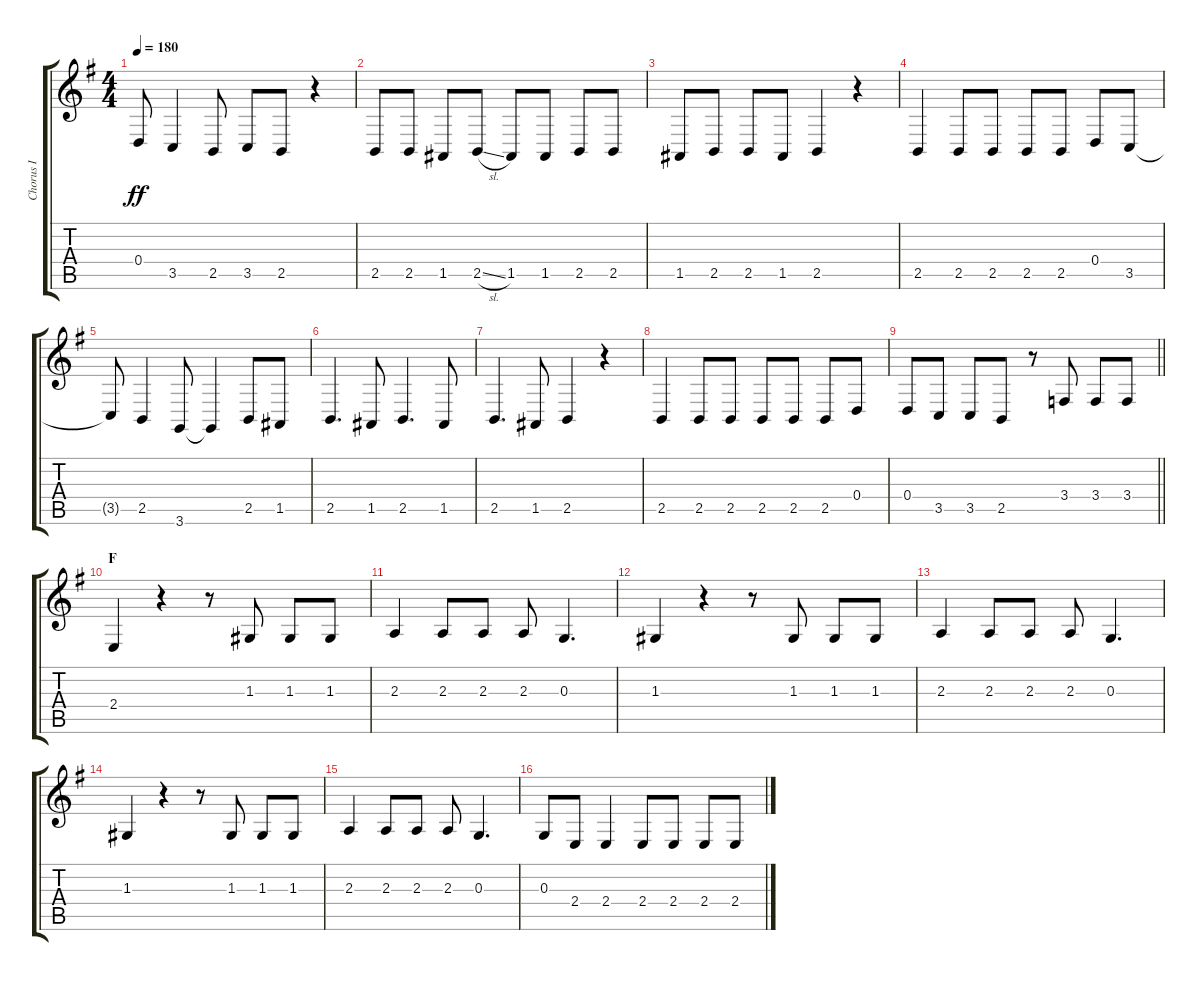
\track ("Chorus I" "Chorus I") {instrument voiceoohs}
\staff {score tabs}
\tuning (E4 B3 G3 D3 A2 E2) {hide}
\ts (4 4)
\tempo 180
\clef g2
\ks g
0.4.8{dy ff} 3.5.4 2.5.8 3.5.8 2.5.8 r.4 |
2.5.8 2.5.8 1.5.8 2.5{sl}.8 1.5.8 1.5.8 2.5.8 2.5.8 |
1.5.8 2.5.8 2.5.8 1.5.8 2.5.4 r.4 |
2.5.4 2.5.8 2.5.8 2.5.8 2.5.8 0.4.8 3.5.8 |
3.5{t}.8 2.5.4 3.6.8 3.6{t}.4 2.5.8 1.5.8 |
2.5.4{d} 1.5.8 2.5.4{d} 1.5.8 |
2.5.4{d} 1.5.8 2.5.4 r.4 |
2.5.4 2.5.8 2.5.8 2.5.8 2.5.8 2.5.8 0.4.8 |
\barLineRight lightlight
0.4.8 3.5.8 3.5.8 2.5.8 r.8 3.4.8 3.4.8 3.4.8 |
\section ("" "F")
2.4.4 r.4 r.8 1.3.8 1.3.8 1.3.8 |
2.3.4 2.3.8 2.3.8 2.3.8 0.3.4{d} |
1.3.4 r.4 r.8 1.3.8 1.3.8 1.3.8 |
2.3.4 2.3.8 2.3.8 2.3.8 0.3.4{d} |
1.3.4 r.4 r.8 1.3.8 1.3.8 1.3.8 |
2.3.4 2.3.8 2.3.8 2.3.8 0.3.4{d} |
0.3.8 2.4.8 2.4.4 2.4.8 2.4.8 2.4.8 2.4.8
